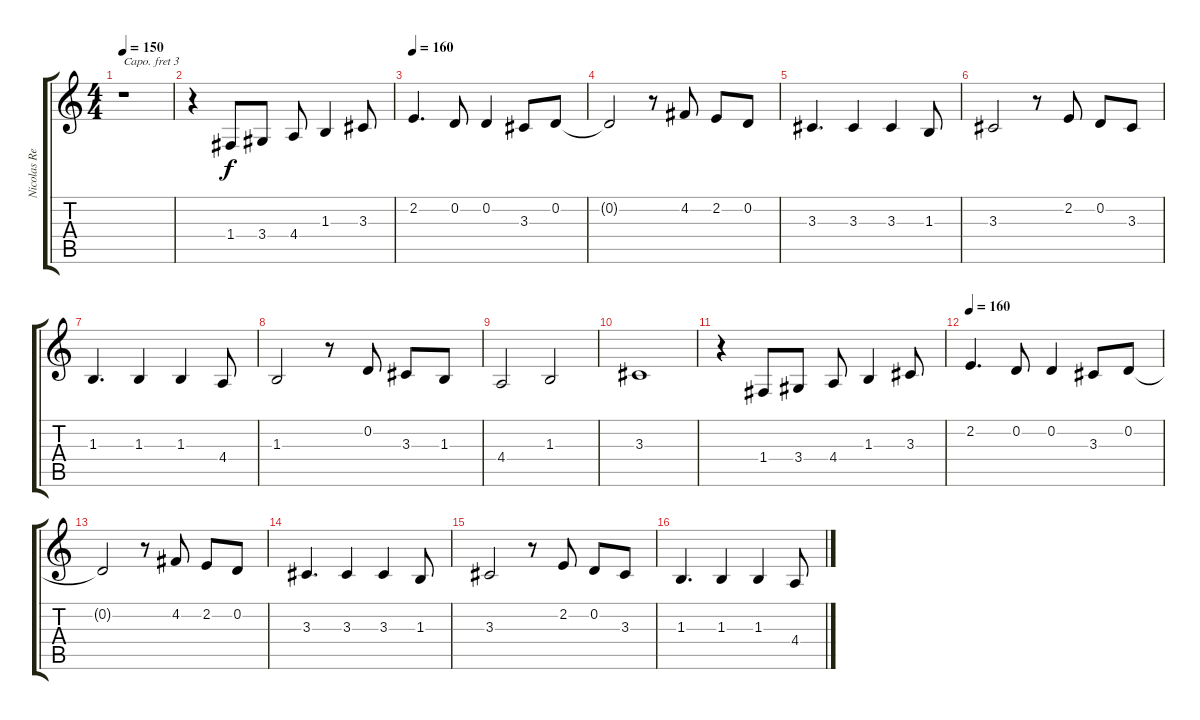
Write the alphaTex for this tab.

\track ("Nicolas Reyes" "Nicolas Re") {instrument flute}
\staff {score tabs}
\capo 3
\tuning (E4 B3 G3 D3 A2 E2) {hide}
\ts (4 4)
\tempo 150
\clef g2
\ks c
r.1{dy f} |
r.4 1.4.8 3.4.8 4.4.8 1.3.4 3.3.8 |
\tempo 160
2.2.4{d} 0.2.8 0.2.4 3.3.8 0.2.8 |
0.2{t}.2 r.8 4.2.8 2.2.8 0.2.8 |
3.3.4{d} 3.3.4 3.3.4 1.3.8 |
3.3.2 r.8 2.2.8 0.2.8 3.3.8 |
1.3.4{d} 1.3.4 1.3.4 4.4.8 |
1.3.2 r.8 0.2.8 3.3.8 1.3.8 |
4.4.2 1.3.2 |
3.3.1 |
r.4 1.4.8 3.4.8 4.4.8 1.3.4 3.3.8 |
\tempo 160
2.2.4{d} 0.2.8 0.2.4 3.3.8 0.2.8 |
0.2{t}.2 r.8 4.2.8 2.2.8 0.2.8 |
3.3.4{d} 3.3.4 3.3.4 1.3.8 |
3.3.2 r.8 2.2.8 0.2.8 3.3.8 |
1.3.4{d} 1.3.4 1.3.4 4.4.8
